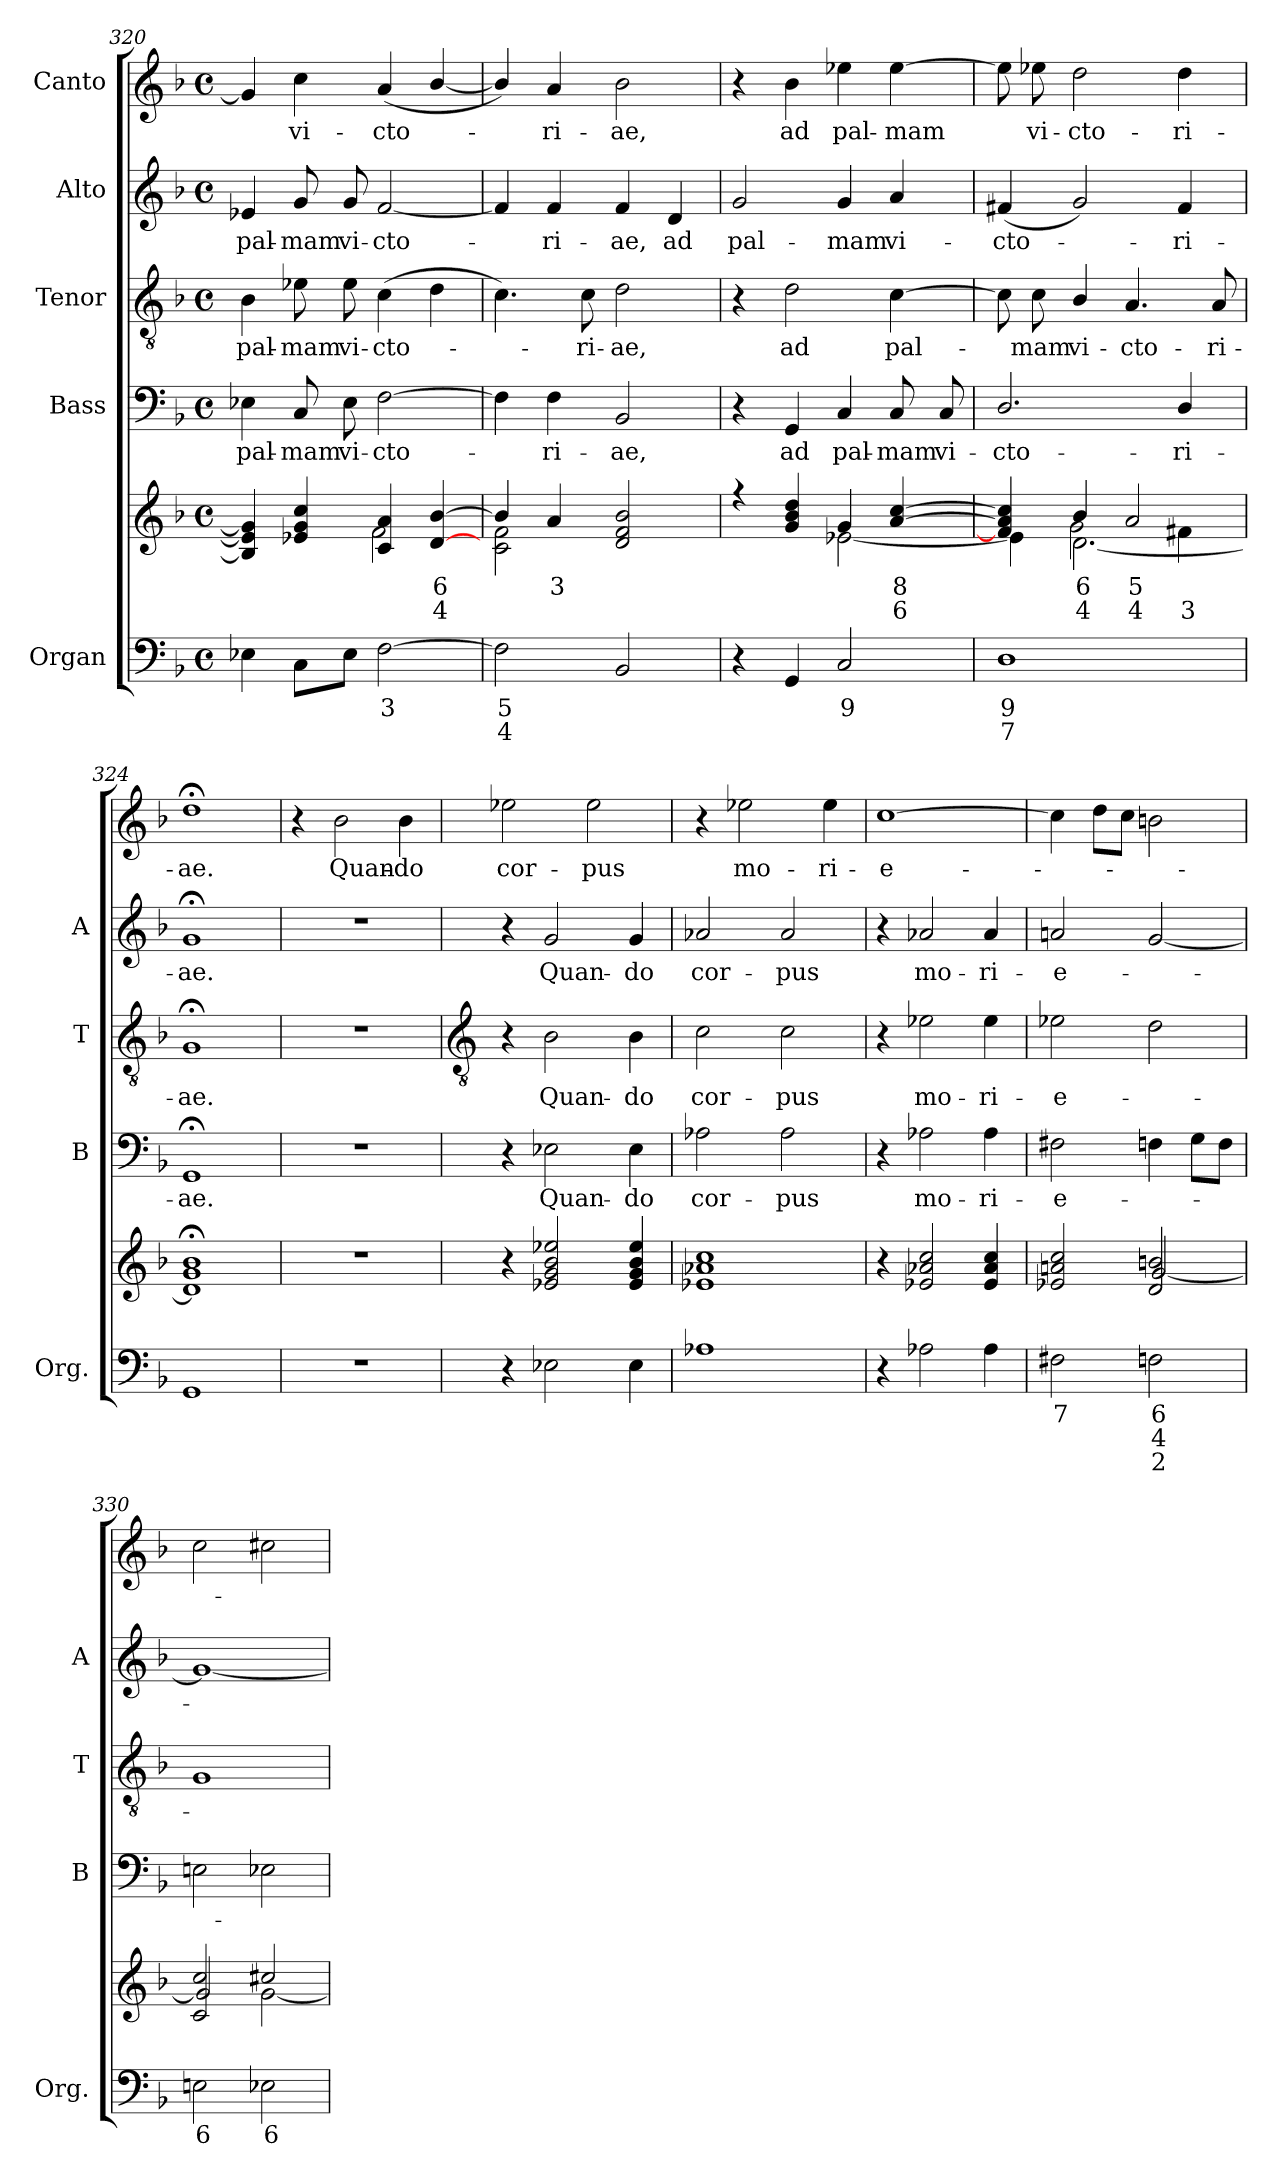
**kern	**text	**text	**text	**kern	**text	**text	**kern	**text	**kern	**text	**kern	**text	**kern	**text
*part5	*part5	*part5	*part5	*part5	*part5	*part5	*part4	*part4	*part3	*part3	*part2	*part2	*part1	*part1
*staff6	*staff6	*staff6	*staff6	*staff5	*staff5	*staff5	*staff4	*staff4	*staff3	*staff3	*staff2	*staff2	*staff1	*staff1
*I"Organ	*	*	*	*	*	*	*I"Bass	*	*I"Tenor	*	*I"Alto	*	*I"Canto	*
*I'Org.	*	*	*	*	*	*	*I'B	*	*I'T	*	*I'A	*	*	*
*clefF4	*	*	*	*clefG2	*	*	*clefF4	*	*clefGv2	*	*clefG2	*	*clefG2	*
*k[b-]	*	*	*	*k[b-]	*	*	*k[b-]	*	*k[b-]	*	*k[b-]	*	*k[b-]	*
*F:	*	*	*	*F:	*	*	*F:	*	*F:	*	*F:	*	*F:	*
*M4/4	*	*	*	*M4/4	*	*	*M4/4	*	*M4/4	*	*M4/4	*	*M4/4	*
*met(c)	*	*	*	*met(c)	*	*	*met(c)	*	*met(c)	*	*met(c)	*	*met(c)	*
=320	=320	=320	=320	=320	=320	=320	=320	=320	=320	=320	=320	=320	=320	=320
*	*	*	*	*^	*	*	*	*	*	*	*	*	*	*
*	*	*	*	*	*^	*	*	*	*	*	*	*	*	*	*
!	!	!	!	!	!	!	!	!	!	!LO:LY:b	!	!LO:LY:b	!	!LO:LY:b	!	!
4E-X	.	.	.	4B-/] 4e-/] 4g/]	2ryy	1ryy	.	.	4E-X	pal-	4B-	pal-	4e-X	pal-	4g]	.
!	!	!	!	!	!	!	!	!	!	!LO:LY:b	!	!LO:LY:b	!	!LO:LY:b	!	!LO:LY:b
8CL	.	.	.	4e-/ 4g/ 4cc/	.	.	.	.	8C	-mam	8e-X	-mam	8g	-mam	4cc	vi-
!	!	!	!	!	!	!	!	!	!	!LO:LY:b	!	!LO:LY:b	!	!LO:LY:b	!	!
8E-J	.	.	.	.	.	.	.	.	8E-	vi-	8e-	vi-	8g	vi-	.	.
!	!LO:LY:b	!	!	!	!	!	!	!	!	!LO:LY:b	!	!LO:LY:b	!	!LO:LY:b	!	!LO:LY:b
[2F	3	.	.	4c/ 4a/	2f\	.	.	.	[2F	-cto-	(>4c	-cto-	[2f	-cto-	(<4a	-cto-
!	!	!	!	!	!	!	!LO:LY:b	!LO:LY:b	!	!	!	!	!	!	!	!
.	.	.	.	[4d/ [4b-/	.	.	6	4	.	.	4d	.	.	.	[4b-/	.
=321	=321	=321	=321	=321	=321	=321	=321	=321	=321	=321	=321	=321	=321	=321	=321	=321
!	!LO:LY:b	!LO:LY:b	!	!	!	!	!	!	!	!	!	!	!	!	!	!
2F]	5	4	.	4b-/]	2c\ 2f\	1ryy	.	.	4F]	.	4.c)	.	4f]	.	4b-/])	.
!	!	!	!	!	!	!	!LO:LY:b	!	!	!LO:LY:b	!	!	!	!LO:LY:b	!	!LO:LY:b
.	.	.	.	4a/	.	.	3	.	4F	ri-	.	.	4f	ri-	4a	ri-
!	!	!	!	!	!	!	!	!	!	!	!	!LO:LY:b	!	!	!	!
.	.	.	.	.	.	.	.	.	.	.	8c	ri-	.	.	.	.
!	!	!	!	!	!	!	!	!	!	!LO:LY:b	!	!LO:LY:b	!	!LO:LY:b	!	!LO:LY:b
2BB-	.	.	.	2d/ 2f/ 2b-/	2ryy	.	.	.	2BB-	-ae,	2d	-ae,	4f	-ae,	2b-	-ae,
!	!	!	!	!	!	!	!	!	!	!	!	!	!	!LO:LY:b	!	!
.	.	.	.	.	.	.	.	.	.	.	.	.	4d	ad	.	.
=322	=322	=322	=322	=322	=322	=322	=322	=322	=322	=322	=322	=322	=322	=322	=322	=322
!	!	!	!	!	!	!	!	!	!	!	!	!	!	!LO:LY:b	!	!
4r	.	.	.	4r	2ryy	1ryy	.	.	4r	.	4r	.	2g	pal-	4r	.
!	!	!	!	!	!	!	!	!	!	!LO:LY:b	!	!LO:LY:b	!	!	!	!LO:LY:b
4GG	.	.	.	4g/ 4b-/ 4dd/	.	.	.	.	4GG	ad	2d	ad	.	.	4b-	ad
!	!LO:LY:b	!	!	!	!	!	!	!	!	!LO:LY:b	!	!	!	!LO:LY:b	!	!LO:LY:b
2C	9	.	.	4g/	[2e-X\	.	.	.	4C	pal-	.	.	4g	-mam	4ee-X	pal-
!	!	!	!	!	!	!	!LO:LY:b	!LO:LY:b	!	!LO:LY:b	!	!LO:LY:b	!	!LO:LY:b	!	!LO:LY:b
.	.	.	.	[4a/ [4cc/	.	.	8	6	8C	-mam	[4c	pal-	4a	vi-	[4ee-	-mam
!	!	!	!	!	!	!	!	!	!	!LO:LY:b	!	!	!	!	!	!
.	.	.	.	.	.	.	.	.	8C	vi-	.	.	.	.	.	.
=323	=323	=323	=323	=323	=323	=323	=323	=323	=323	=323	=323	=323	=323	=323	=323	=323
!	!LO:LY:b	!LO:LY:b	!	!	!	!	!	!	!	!LO:LY:b	!	!	!	!LO:LY:b	!	!
1D	9	7	.	4f#/] 4a/] 4cc/]	4e-\]	4ryy	.	.	2.D/	-cto-	8c]	.	(<4f#X	-cto-	8ee-]	.
!	!	!	!	!	!	!	!	!	!	!	!	!LO:LY:b	!	!	!	!LO:LY:b
.	.	.	.	.	.	.	.	.	.	.	8c	mam	.	.	8ee-	vi-
!	!	!	!	!	!	!	!LO:LY:b	!LO:LY:b	!	!	!	!LO:LY:b	!	!	!	!LO:LY:b
.	.	.	.	4b-/	[2.d\	2g\	6	4	.	.	4B-/	vi-	2g)	.	2dd	-cto-
!	!	!	!	!	!	!	!LO:LY:b	!LO:LY:b	!	!	!	!LO:LY:b	!	!	!	!
.	.	.	.	2a/	.	.	5	4	.	.	4.A	-cto-	.	.	.	.
!	!	!	!	!	!	!	!	!LO:LY:b	!	!LO:LY:b	!	!	!	!LO:LY:b	!	!LO:LY:b
.	.	.	.	.	.	4f#X\	.	3	4D/	-ri-	.	.	4f#	ri-	4dd	-ri-
!	!	!	!	!	!	!	!	!	!	!	!	!LO:LY:b	!	!	!	!
.	.	.	.	.	.	.	.	.	.	.	8A	-ri-	.	.	.	.
=324	=324	=324	=324	=324	=324	=324	=324	=324	=324	=324	=324	=324	=324	=324	=324	=324
!	!	!	!	!	!	!	!	!	!	!LO:LY:b	!	!LO:LY:b	!	!LO:LY:b	!	!LO:LY:b
1GG	.	.	.	1g/;< 1b-/;<	1d\]	1ryy	.	.	1GG;<	-ae.	1G;<	-ae.	1g;<	-ae.	1dd;<	-ae.
=325	=325	=325	=325	=325	=325	=325	=325	=325	=325	=325	=325	=325	=325	=325	=325	=325
1r	.	.	.	1r	1ryy	1ryy	.	.	1r	.	1r	.	1r	.	4r	.
!	!	!	!	!	!	!	!	!	!	!	!	!	!	!	!	!LO:LY:b
.	.	.	.	.	.	.	.	.	.	.	.	.	.	.	2b-	Quan-
!	!	!	!	!	!	!	!	!	!	!	!	!	!	!	!	!LO:LY:b
.	.	.	.	.	.	.	.	.	.	.	.	.	.	.	4b-	-do
!!LO:LB:g=z
=326	=326	=326	=326	=326	=326	=326	=326	=326	=326	=326	=326	=326	=326	=326	=326	=326
*	*	*	*	*	*	*	*	*	*	*	*clefGv2	*	*	*	*	*
!	!	!	!	!	!	!	!	!	!	!	!	!	!	!	!	!LO:LY:b
4r	.	.	.	4r	1ryy	1ryy	.	.	4r	.	4r	.	4r	.	2ee-X	cor-
!	!	!	!	!	!	!	!	!	!	!LO:LY:b	!	!LO:LY:b	!	!LO:LY:b	!	!
2E-X	.	.	.	2e-X/ 2g/ 2b-/ 2ee-X/	.	.	.	.	2E-X	Quan-	2B-	Quan-	2g	Quan-	.	.
!	!	!	!	!	!	!	!	!	!	!	!	!	!	!	!	!LO:LY:b
.	.	.	.	.	.	.	.	.	.	.	.	.	.	.	2ee-	-pus
!	!	!	!	!	!	!	!	!	!	!LO:LY:b	!	!LO:LY:b	!	!LO:LY:b	!	!
4E-	.	.	.	4e-/ 4g/ 4b-/ 4ee-/	.	.	.	.	4E-	-do	4B-	-do	4g	-do	.	.
=327	=327	=327	=327	=327	=327	=327	=327	=327	=327	=327	=327	=327	=327	=327	=327	=327
!	!	!	!	!	!	!	!	!	!	!LO:LY:b	!	!LO:LY:b	!	!LO:LY:b	!	!
1A-X	.	.	.	1e-X/ 1a-X/ 1cc/	1ryy	1ryy	.	.	2A-X	cor-	2c	cor-	2a-X	cor-	4r	.
!	!	!	!	!	!	!	!	!	!	!	!	!	!	!	!	!LO:LY:b
.	.	.	.	.	.	.	.	.	.	.	.	.	.	.	2ee-X	mo-
!	!	!	!	!	!	!	!	!	!	!LO:LY:b	!	!LO:LY:b	!	!LO:LY:b	!	!
.	.	.	.	.	.	.	.	.	2A-	-pus	2c	-pus	2a-	-pus	.	.
!	!	!	!	!	!	!	!	!	!	!	!	!	!	!	!	!LO:LY:b
.	.	.	.	.	.	.	.	.	.	.	.	.	.	.	4ee-	-ri-
=328	=328	=328	=328	=328	=328	=328	=328	=328	=328	=328	=328	=328	=328	=328	=328	=328
!	!	!	!	!	!	!	!	!	!	!	!	!	!	!	!	!LO:LY:b
4r	.	.	.	4r	1ryy	1ryy	.	.	4r	.	4r	.	4r	.	[1cc	-e-
!	!	!	!	!	!	!	!	!	!	!LO:LY:b	!	!LO:LY:b	!	!LO:LY:b	!	!
2A-X	.	.	.	2e-X/ 2a-X/ 2cc/	.	.	.	.	2A-X	mo-	2e-X	mo-	2a-X	mo-	.	.
!	!	!	!	!	!	!	!	!	!	!LO:LY:b	!	!LO:LY:b	!	!LO:LY:b	!	!
4A-	.	.	.	4e-/ 4a-/ 4cc/	.	.	.	.	4A-	-ri-	4e-	-ri-	4a-	-ri-	.	.
=329	=329	=329	=329	=329	=329	=329	=329	=329	=329	=329	=329	=329	=329	=329	=329	=329
!	!LO:LY:b	!	!	!	!	!	!	!	!	!LO:LY:b	!	!LO:LY:b	!	!LO:LY:b	!	!
2F#X	7	.	.	2e-X/ 2an/ 2cc/	2ryy	1ryy	.	.	2F#X	-e-	2e-X	-e-	2an	-e-	4cc]	.
.	.	.	.	.	.	.	.	.	.	.	.	.	.	.	8ddL	.
.	.	.	.	.	.	.	.	.	.	.	.	.	.	.	8ccJ	.
!	!LO:LY:b	!LO:LY:b	!LO:LY:b	!	!	!	!	!	!	!	!	!	!	!	!	!
2Fn	6	4	2	2d/ 2bn/	[2g/	.	.	.	4Fn	.	2d	.	[2g	.	2bn	.
.	.	.	.	.	.	.	.	.	8GL	.	.	.	.	.	.	.
.	.	.	.	.	.	.	.	.	8FJ	.	.	.	.	.	.	.
=330	=330	=330	=330	=330	=330	=330	=330	=330	=330	=330	=330	=330	=330	=330	=330	=330
!	!LO:LY:b	!	!	!	!	!	!	!	!	!	!	!	!	!	!	!
2En	6	.	.	2c/ 2cc/	2g/]	1ryy	.	.	2En	.	1G	.	1g_	.	2cc	.
!	!LO:LY:b	!	!	!	!	!	!	!	!	!	!	!	!	!	!	!
2E-X	6	.	.	2cc#X/	[2g\	.	.	.	2E-X	.	.	.	.	.	2cc#X	.
*	*	*	*	*v	*v	*v	*	*	*	*	*	*	*	*	*	*
=	=	=	=	=	=	=	=	=	=	=	=	=	=	=
*-	*-	*-	*-	*-	*-	*-	*-	*-	*-	*-	*-	*-	*-	*-
